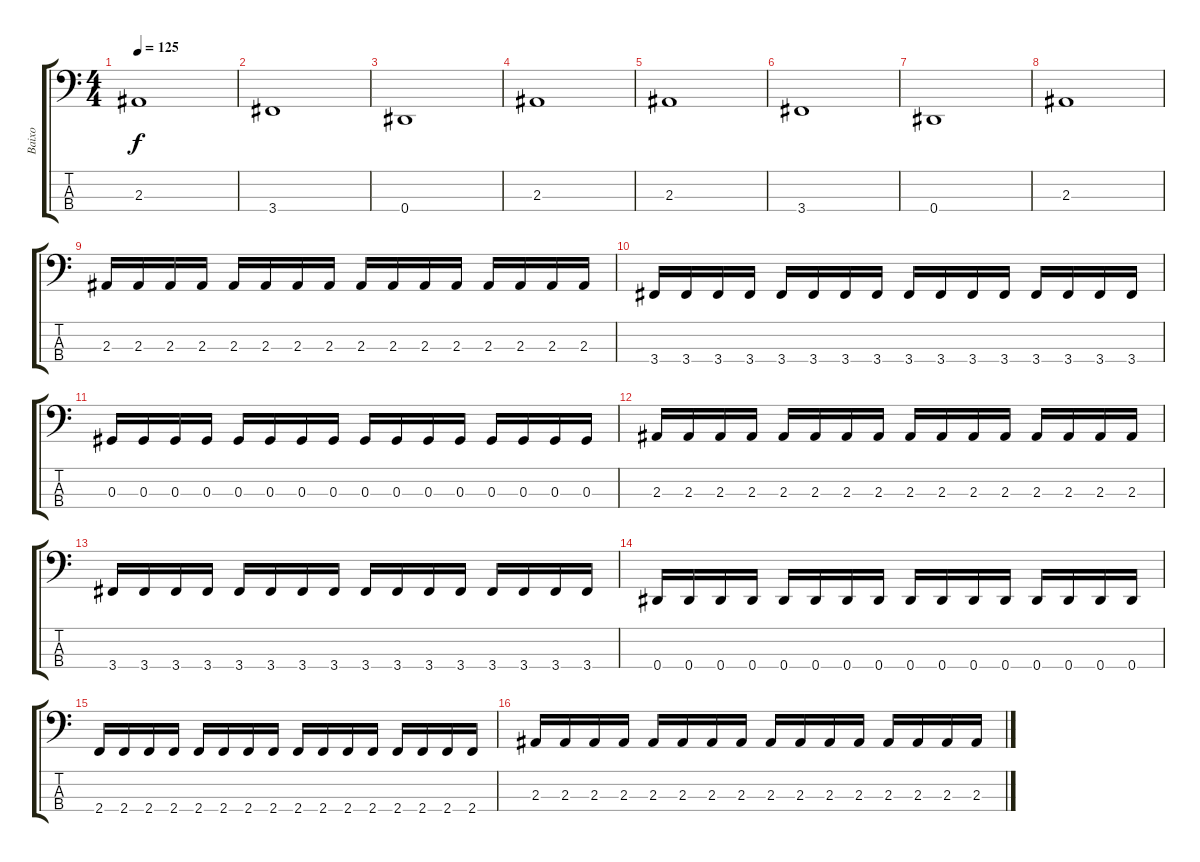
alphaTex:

\track ("Baixo" "Baixo") {instrument electricbassfinger}
\staff {score tabs}
\tuning (Gb2 Db2 Ab1 Eb1) {hide}
\ts (4 4)
\tempo 125
\clef f4
\ks c
2.3.1{dy f} |
3.4.1 |
0.4.1 |
2.3.1 |
2.3.1 |
3.4.1 |
0.4.1 |
2.3.1 |
2.3.16 2.3.16 2.3.16 2.3.16 2.3.16 2.3.16 2.3.16 2.3.16 2.3.16 2.3.16 2.3.16 2.3.16 2.3.16 2.3.16 2.3.16 2.3.16 |
3.4.16 3.4.16 3.4.16 3.4.16 3.4.16 3.4.16 3.4.16 3.4.16 3.4.16 3.4.16 3.4.16 3.4.16 3.4.16 3.4.16 3.4.16 3.4.16 |
0.3.16 0.3.16 0.3.16 0.3.16 0.3.16 0.3.16 0.3.16 0.3.16 0.3.16 0.3.16 0.3.16 0.3.16 0.3.16 0.3.16 0.3.16 0.3.16 |
2.3.16 2.3.16 2.3.16 2.3.16 2.3.16 2.3.16 2.3.16 2.3.16 2.3.16 2.3.16 2.3.16 2.3.16 2.3.16 2.3.16 2.3.16 2.3.16 |
3.4.16 3.4.16 3.4.16 3.4.16 3.4.16 3.4.16 3.4.16 3.4.16 3.4.16 3.4.16 3.4.16 3.4.16 3.4.16 3.4.16 3.4.16 3.4.16 |
0.4.16 0.4.16 0.4.16 0.4.16 0.4.16 0.4.16 0.4.16 0.4.16 0.4.16 0.4.16 0.4.16 0.4.16 0.4.16 0.4.16 0.4.16 0.4.16 |
2.4.16 2.4.16 2.4.16 2.4.16 2.4.16 2.4.16 2.4.16 2.4.16 2.4.16 2.4.16 2.4.16 2.4.16 2.4.16 2.4.16 2.4.16 2.4.16 |
2.3.16 2.3.16 2.3.16 2.3.16 2.3.16 2.3.16 2.3.16 2.3.16 2.3.16 2.3.16 2.3.16 2.3.16 2.3.16 2.3.16 2.3.16 2.3.16
